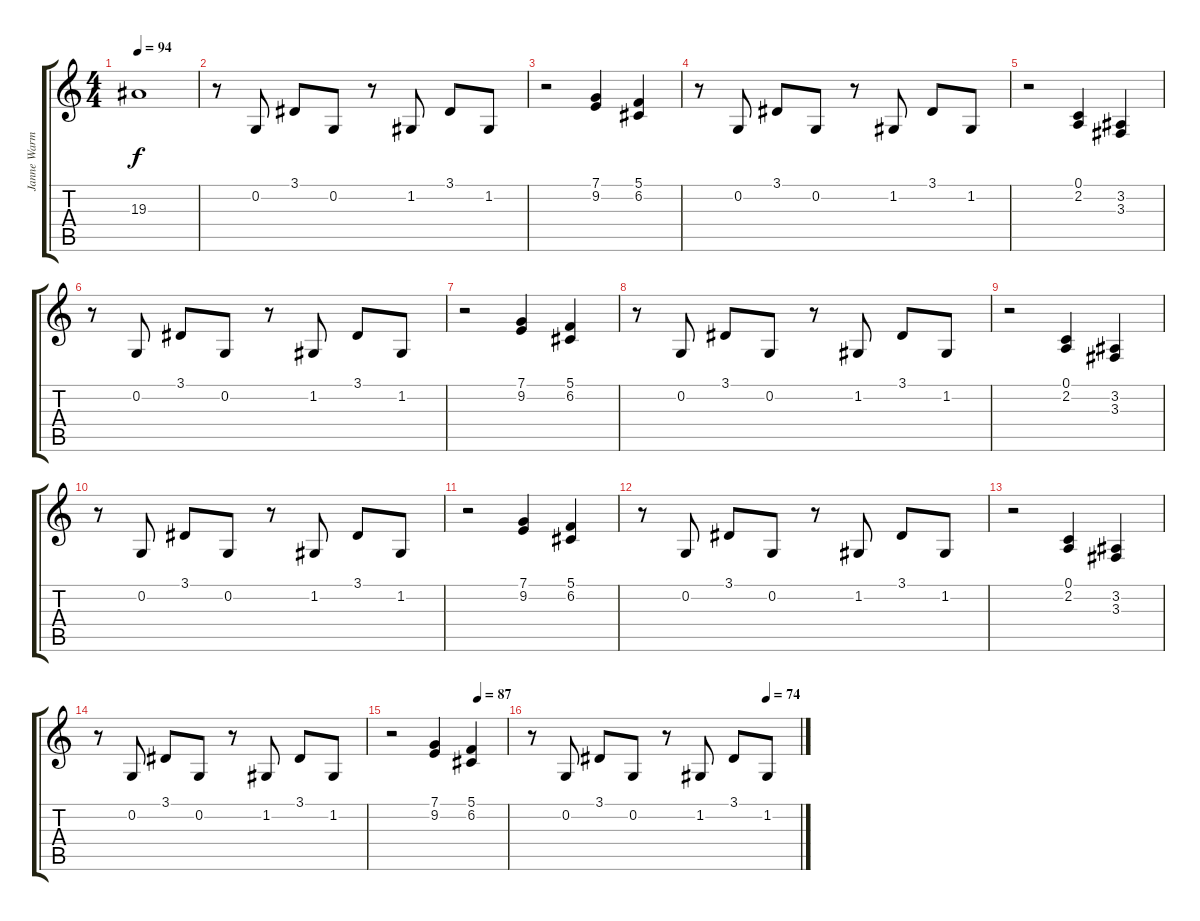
\track ("Janne Warman" "Janne Warm") {instrument stringensemble1}
\staff {score tabs}
\tuning (C4 G3 Eb3 Bb2 F2 C2) {hide}
\ts (4 4)
\tempo 94
\clef g2
\ks c
19.3{t}.1{dy f} |
r.8 0.2.8 3.1.8 0.2.8 r.8 1.2.8 3.1.8 1.2.8 |
r.2 (7.1 9.2).4 (5.1 6.2).4 |
r.8 0.2.8 3.1.8 0.2.8 r.8 1.2.8 3.1.8 1.2.8 |
r.2 (0.1 2.2).4 (3.2 3.3).4 |
r.8 0.2.8 3.1.8 0.2.8 r.8 1.2.8 3.1.8 1.2.8 |
r.2 (7.1 9.2).4 (5.1 6.2).4 |
r.8 0.2.8 3.1.8 0.2.8 r.8 1.2.8 3.1.8 1.2.8 |
r.2 (0.1 2.2).4 (3.2 3.3).4 |
r.8 0.2.8 3.1.8 0.2.8 r.8 1.2.8 3.1.8 1.2.8 |
r.2 (7.1 9.2).4 (5.1 6.2).4 |
r.8 0.2.8 3.1.8 0.2.8 r.8 1.2.8 3.1.8 1.2.8 |
r.2 (0.1 2.2).4 (3.2 3.3).4 |
r.8 0.2.8 3.1.8 0.2.8 r.8 1.2.8 3.1.8 1.2.8 |
\tempo (87 0.75)
r.2 (7.1 9.2).4 (5.1 6.2).4 |
\tempo (74 0.875)
r.8 0.2.8 3.1.8 0.2.8 r.8 1.2.8 3.1.8 1.2.8
